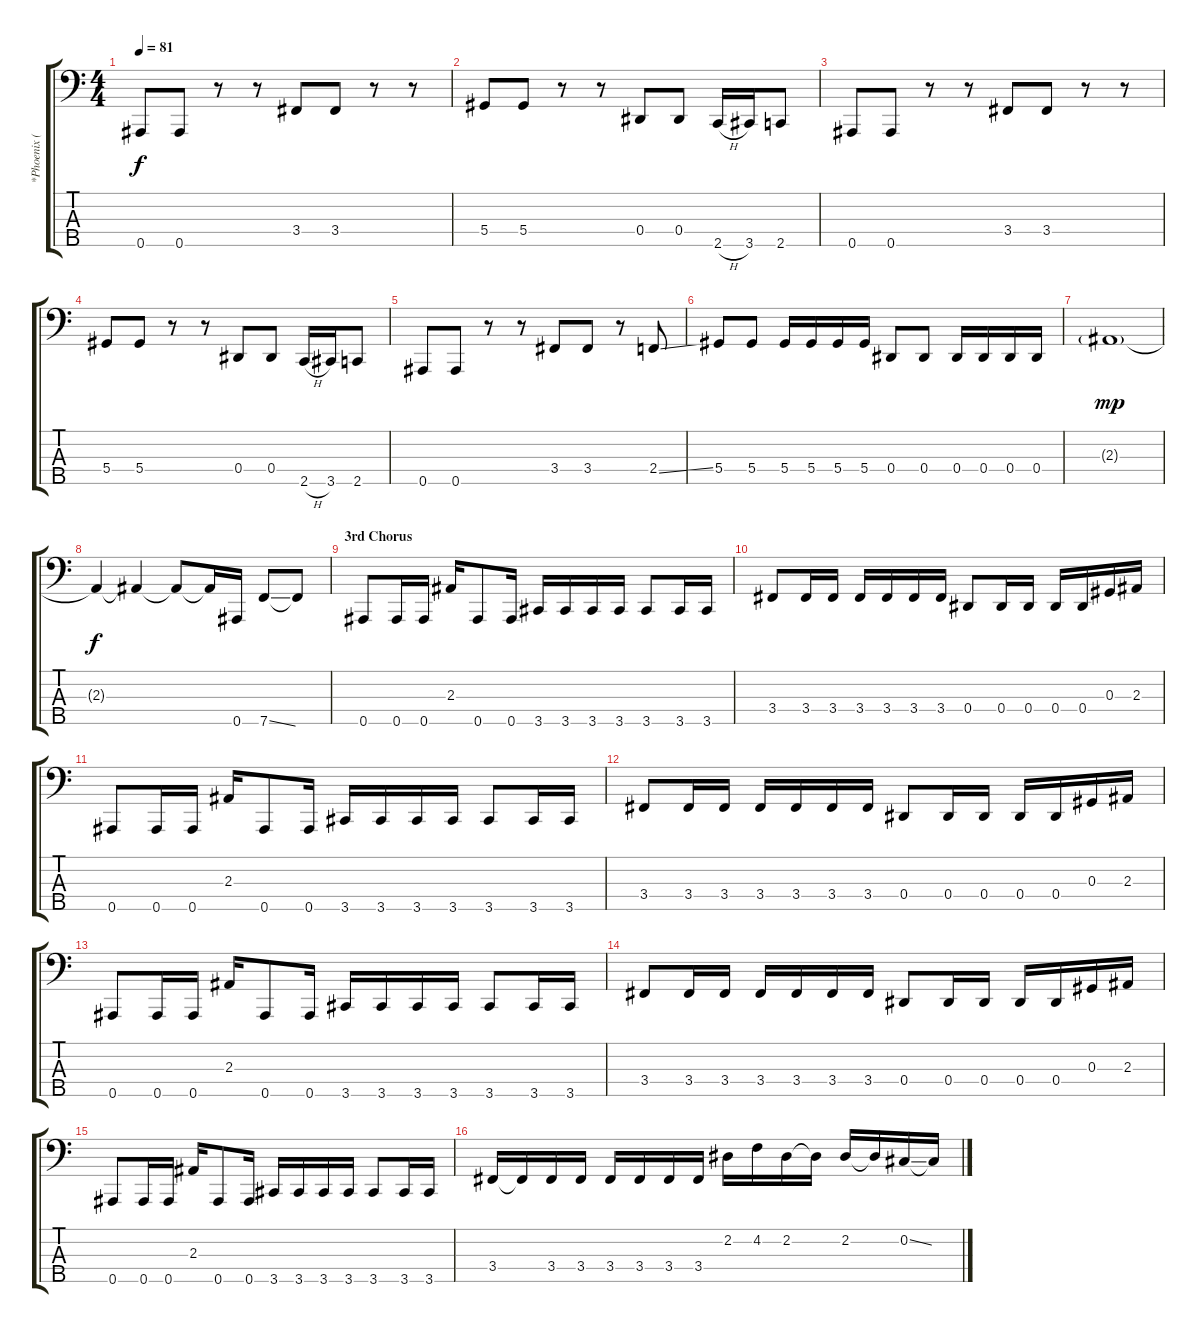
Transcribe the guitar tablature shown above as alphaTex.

\track ("*Phoenix (Bass)" "*Phoenix (") {instrument electricbassfinger}
\staff {score tabs}
\tuning (Gb2 Db2 Ab1 Eb1 Bb0) {hide}
\ts (4 4)
\tempo 81
\clef f4
\ks c
0.5.8{dy f} 0.5.8 r.8 r.8 3.4.8 3.4.8 r.8 r.8 |
5.4.8 5.4.8 r.8 r.8 0.4.8 0.4.8 2.5{h}.16 3.5.16 2.5.8 |
0.5.8 0.5.8 r.8 r.8 3.4.8 3.4.8 r.8 r.8 |
5.4.8 5.4.8 r.8 r.8 0.4.8 0.4.8 2.5{h}.16 3.5.16 2.5.8 |
0.5.8 0.5.8 r.8 r.8 3.4.8 3.4.8 r.8 2.4{ss}.8 |
5.4.8 5.4.8 5.4.16 5.4.16 5.4.16 5.4.16 0.4.8 0.4.8 0.4.16 0.4.16 0.4.16 0.4.16 |
2.3{g}.1{dy mp} |
2.3{t}.4{dy f} 2.3{t}.4 2.3{t}.8 2.3{t}.16 0.5.16 7.5{ss}.8 7.5{t}.8 |
\section ("" "3rd Chorus")
0.5.8{volume 16 instrument electricbassfinger} 0.5.16 0.5.16 2.3.16 0.5.8 0.5.16 3.5.16 3.5.16 3.5.16 3.5.16 3.5.8 3.5.16 3.5.16 |
3.4.8 3.4.16 3.4.16 3.4.16 3.4.16 3.4.16 3.4.16 0.4.8 0.4.16 0.4.16 0.4.16 0.4.16 0.3.16 2.3.16 |
0.5.8{volume 16 instrument electricbassfinger} 0.5.16 0.5.16 2.3.16 0.5.8 0.5.16 3.5.16 3.5.16 3.5.16 3.5.16 3.5.8 3.5.16 3.5.16 |
3.4.8 3.4.16 3.4.16 3.4.16 3.4.16 3.4.16 3.4.16 0.4.8 0.4.16 0.4.16 0.4.16 0.4.16 0.3.16 2.3.16 |
0.5.8{volume 16 instrument electricbassfinger} 0.5.16 0.5.16 2.3.16 0.5.8 0.5.16 3.5.16 3.5.16 3.5.16 3.5.16 3.5.8 3.5.16 3.5.16 |
3.4.8 3.4.16 3.4.16 3.4.16 3.4.16 3.4.16 3.4.16 0.4.8 0.4.16 0.4.16 0.4.16 0.4.16 0.3.16 2.3.16 |
0.5.8{volume 16 instrument electricbassfinger} 0.5.16 0.5.16 2.3.16 0.5.8 0.5.16 3.5.16 3.5.16 3.5.16 3.5.16 3.5.8 3.5.16 3.5.16 |
3.4.16 3.4{t}.16 3.4.16 3.4.16 3.4.16 3.4.16 3.4.16 3.4.16 2.2.16 4.2.16 2.2.16 2.2{t}.16 2.2.16 2.2{t}.16 0.2{ss}.16 0.2{t}.16
